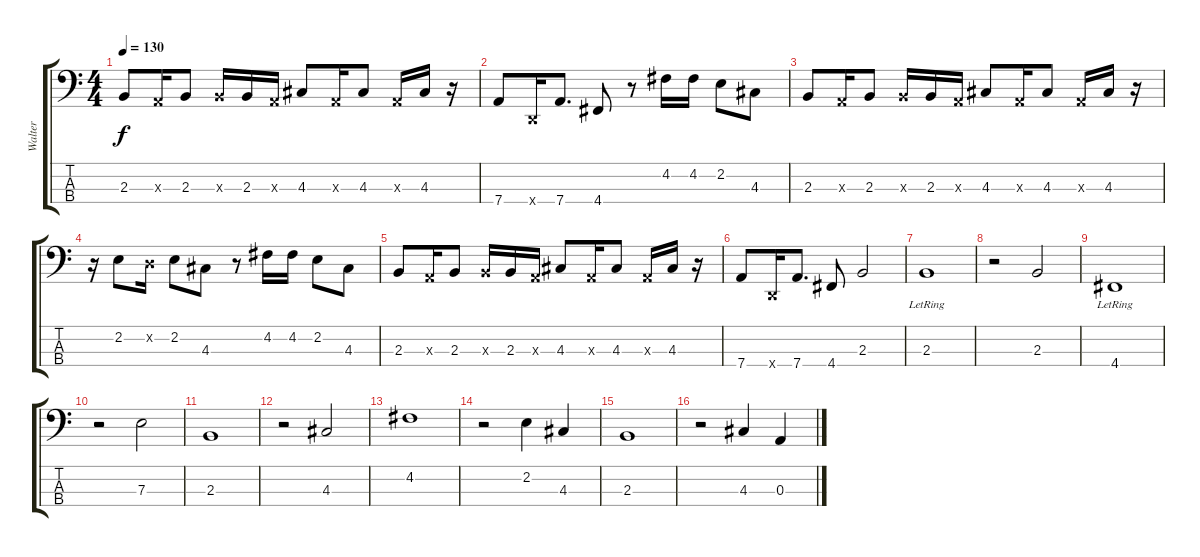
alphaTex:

\track ("Walter" "Walter") {instrument electricbassfinger}
\staff {score tabs}
\tuning (G2 D2 A1 D1) {hide}
\ts (4 4)
\tempo 130
\clef f4
\ks c
2.3.8{dy f} 0.3{x}.16 2.3.8 2.3{x}.16 2.3.16 0.3{x}.16 4.3.8 0.3{x}.16 4.3.8 0.3{x}.16 4.3.16 r.16 |
7.4.8 0.4{x}.16 7.4.8{d} 4.4.8 r.8 4.2.16 4.2.16 2.2.8 4.3.8 |
2.3.8 0.3{x}.16 2.3.8 2.3{x}.16 2.3.16 0.3{x}.16 4.3.8 0.3{x}.16 4.3.8 0.3{x}.16 4.3.16 r.16 |
r.16 2.2.8 0.2{x}.16 2.2.8 4.3.8 r.8 4.2.16 4.2.16 2.2.8 4.3.8 |
2.3.8 0.3{x}.16 2.3.8 2.3{x}.16 2.3.16 0.3{x}.16 4.3.8 0.3{x}.16 4.3.8 0.3{x}.16 4.3.16 r.16 |
7.4.8 0.4{x}.16 7.4.8{d} 4.4.8 2.3.2 |
2.3{lr}.1 |
r.2 2.3.2 |
4.4{lr}.1 |
r.2 7.3.2 |
2.3.1 |
r.2 4.3.2 |
4.2.1 |
r.2 2.2.4 4.3.4 |
2.3.1 |
r.2 4.3.4 0.3.4
